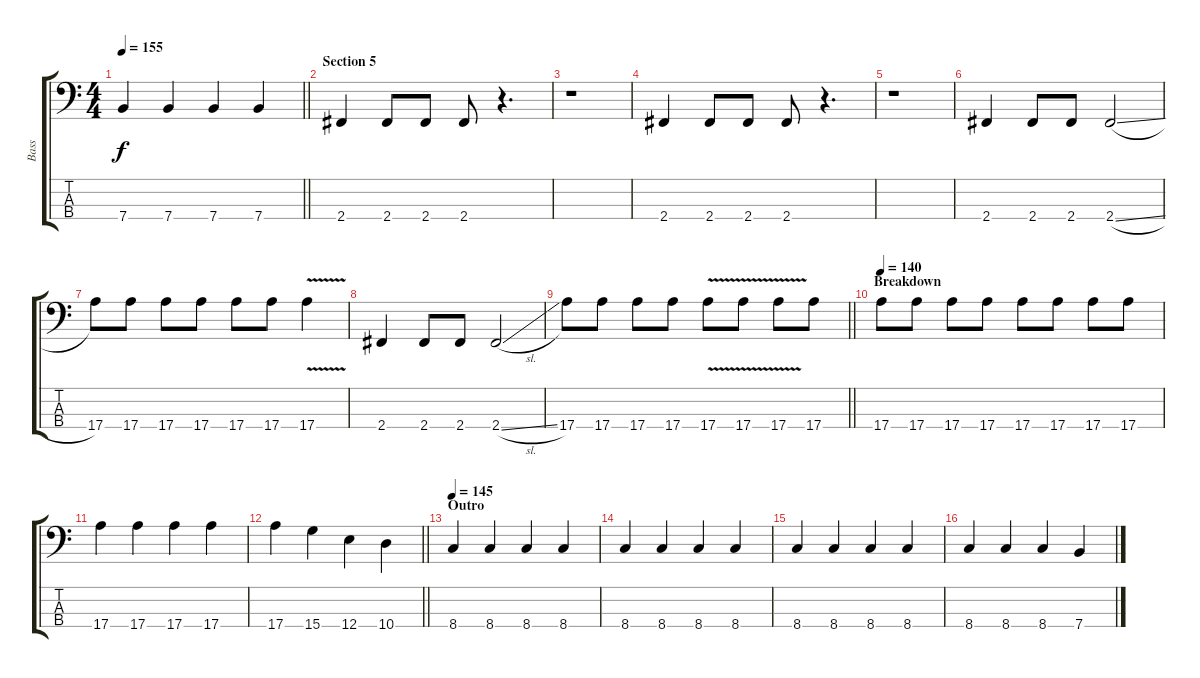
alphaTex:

\track ("Bass" "Bass") {instrument electricbassfinger}
\staff {score tabs}
\tuning (G2 D2 A1 E1) {hide}
\ts (4 4)
\tempo 155
\clef f4
\barLineRight lightlight
\ks c
7.4.4{dy f} 7.4.4 7.4.4 7.4.4 |
\section ("" "Section 5")
2.4.4 2.4.8 2.4.8 2.4.8 r.4{d} |
r.1 |
2.4.4 2.4.8 2.4.8 2.4.8 r.4{d} |
r.1 |
2.4.4 2.4.8 2.4.8 2.4{sl}.2 |
17.4.8 17.4.8 17.4.8 17.4.8 17.4.8 17.4.8 17.4{v}.4 |
2.4.4 2.4.8 2.4.8 2.4{sl}.2 |
\barLineRight lightlight
17.4.8 17.4.8 17.4.8 17.4.8 17.4{v}.8 17.4{v}.8 17.4{v}.8 17.4.8 |
\section ("" "Breakdown")
\tempo 140
17.4.8{volume 3} 17.4.8 17.4.8 17.4.8 17.4.8 17.4.8 17.4.8 17.4.8 |
17.4.4 17.4.4 17.4.4 17.4.4 |
\barLineRight lightlight
17.4.4 15.4.4 12.4.4 10.4.4 |
\section ("" "Outro")
\tempo 145
8.4.4 8.4.4 8.4.4 8.4.4 |
8.4.4 8.4.4 8.4.4 8.4.4 |
8.4.4 8.4.4 8.4.4 8.4.4 |
8.4.4 8.4.4 8.4.4 7.4.4
